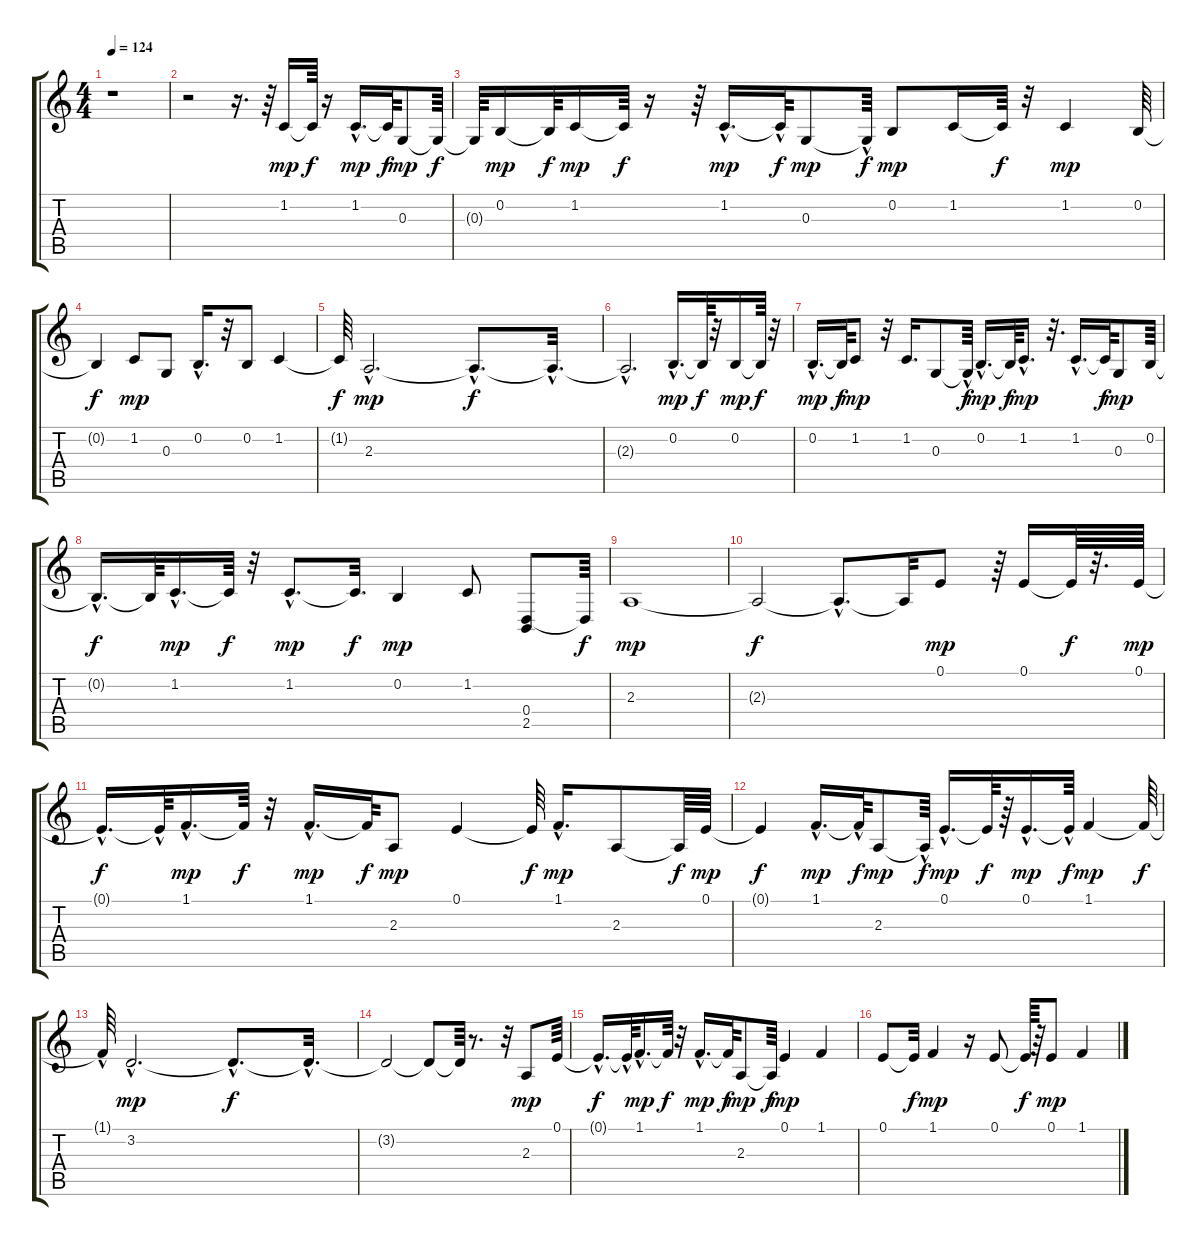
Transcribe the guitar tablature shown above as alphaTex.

\track "" {instrument altosax}
\staff {score tabs}
\tuning (E4 B3 G3 D3 A2 E2) {hide}
\ts (4 4)
\tempo 124
\clef g2
\ks c
r.1{dy f} |
r.2 r.16{d} r.64 1.2.16{dy mp} 1.2{t}.64{dy f} r.16 1.2{hac}.16{d dy mp} 1.2{t}.64{dy f} 0.3.8{dy mp} 0.3{t}.64{dy f} |
0.3{t}.64 0.2.16{dy mp} 0.2{t}.64{dy f} 1.2.16{dy mp} 1.2{t}.64{dy f} r.16 r.64 1.2{hac}.16{d dy mp} 1.2{hac t}.64{dy f} 0.3.8{dy mp} 0.3{hac t}.64{dy f} 0.2.8{dy mp} 1.2.16 1.2{t}.64{dy f} r.32 1.2.4{dy mp} 0.2.64 |
0.2{t}.4{dy f} 1.2.8{dy mp} 0.3.8 0.2{hac}.16{d} r.32 0.2.8 1.2.4 |
1.2{t}.64{dy f} 2.3{hac}.2{d dy mp} 2.3{hac t}.8{d dy f} 2.3{hac t}.32{d} |
2.3{hac t}.2{d} 0.2{hac}.16{d dy mp} 0.2{t}.64{dy f} r.32 0.2.16{dy mp} 0.2{t}.64{dy f} r.32 |
0.2{hac}.16{d dy mp} 0.2{t}.64{dy f} 1.2.8{dy mp} r.32 1.2.16{d} 0.3.8 0.3{hac t}.64{dy f} 0.2{hac}.16{d dy mp} 0.2{t}.64{dy f} 1.2{hac}.16{d dy mp} r.32{d} 1.2{hac}.16{d} 1.2{t}.64{dy f} 0.3.8{dy mp} 0.2.64 |
0.2{hac t}.16{d dy f} 0.2{t}.64 1.2{hac}.16{d dy mp} 1.2{t}.64{dy f} r.32 1.2{hac}.8{d dy mp} 1.2{t}.32{d dy f} 0.2.4{dy mp} 1.2.8 (0.4 2.5).8 0.4{t}.64{dy f} |
2.3.1{dy mp} |
2.3{t}.2{dy f} 2.3{hac t}.8{d} 2.3{t}.32 0.1.8{dy mp} r.64 0.1.16 0.1{t}.64{dy f} r.32{d} 0.1.64{dy mp} |
0.1{hac t}.16{d dy f} 0.1{hac t}.64 1.1{hac}.16{d dy mp} 1.1{t}.64{dy f} r.32 1.1{hac}.16{d dy mp} 1.1{t}.64{dy f} 2.3.8{dy mp} 0.1.4 0.1{t}.64{dy f} 1.1{hac}.16{d dy mp} 2.3.8 2.3{t}.64{dy f} 0.1.64{dy mp} |
0.1{t}.4{dy f} 1.1{hac}.16{d dy mp} 1.1{hac t}.64{dy f} 2.3.8{dy mp} 2.3{hac t}.64{dy f} 0.1{hac}.16{d dy mp} 0.1{t}.64{dy f} r.64 0.1{hac}.16{d dy mp} 0.1{hac t}.64{dy f} 1.1.4{dy mp} 1.1{t}.64{dy f} |
1.1{hac t}.64 3.2{hac}.2{d dy mp} 3.2{hac t}.8{d dy f} 3.2{hac t}.32{d} |
3.2{t}.2 3.2{t}.8 3.2{t}.64 r.8{d} r.32 2.3.8{dy mp} 0.1.64 |
0.1{hac t}.16{d dy f} 0.1{hac t}.64 1.1{hac}.16{d dy mp} 1.1{t}.64{dy f} r.32 1.1{hac}.16{d dy mp} 1.1{t}.64{dy f} 2.3.8{dy mp} 2.3{t}.64{dy f} 0.1.4{dy mp} 1.1.4 |
0.1.8 0.1{t}.32{dy f} 1.1.4{dy mp} r.16 0.1.8 0.1{t}.64{dy f} r.64 0.1.8{dy mp} 1.1.4
